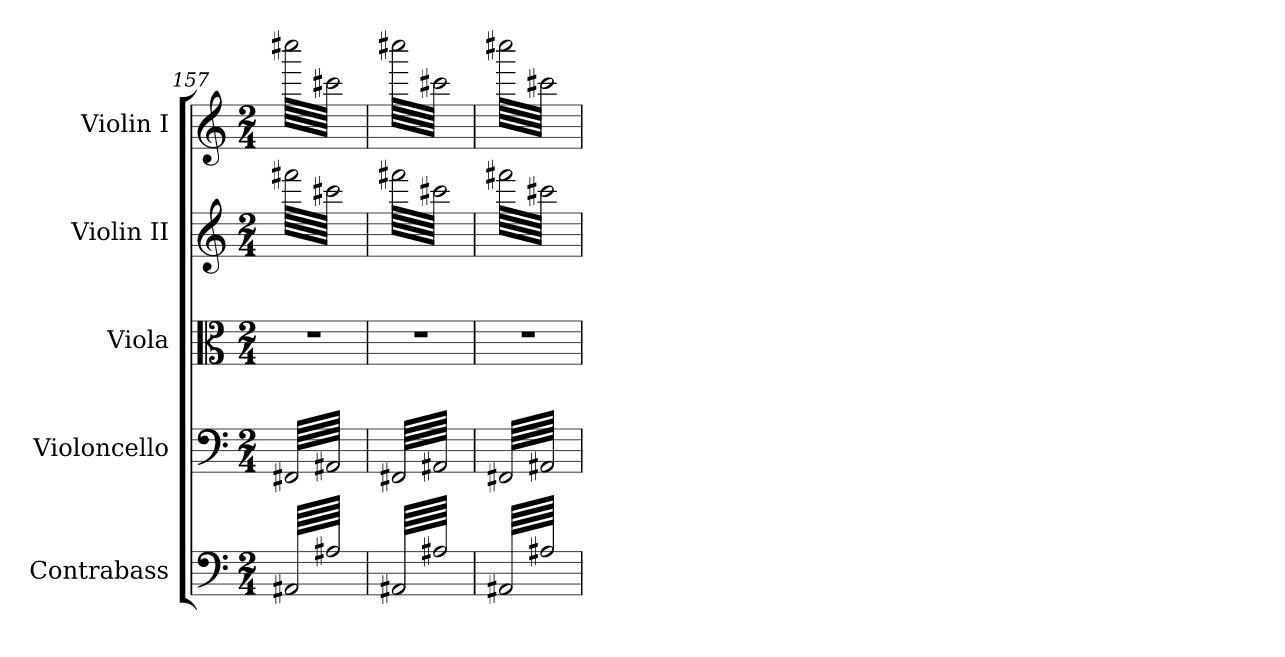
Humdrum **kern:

**kern	**kern	**kern	**kern	**kern
*part5	*part4	*part3	*part2	*part1
*staff5	*staff4	*staff3	*staff2	*staff1
*I"Contrabass	*I"Violoncello	*I"Viola	*I"Violin II	*I"Violin I
*I'Cb.	*I'Vc.	*I'Vla.	*I'Vln. II	*I'Vln. I
*clefF4	*clefF4	*clefC3	*clefG2	*clefG2
*ITrd7c12	*	*	*	*
*k[]	*k[]	*k[]	*k[]	*k[]
*M2/4	*M2/4	*M2/4	*M2/4	*M2/4
=157	=157	=157	=157	=157
*tremolo	*	*	*	*
*	*tremolo	*	*	*
*	*	*	*tremolo	*
*	*	*	*	*tremolo
64AAA#X/LLLL	64FF#X/LLLL	2r	64fff#X\LLLL	64cccc#X\LLLL
64AA#X\	64AA#X/	.	64ccc#X\	64ccc#X\
64AAA#X/	64FF#X/	.	64fff#X\	64cccc#X\
64AA#X\	64AA#X/	.	64ccc#X\	64ccc#X\
64AAA#X/	64FF#X/	.	64fff#X\	64cccc#X\
64AA#X\	64AA#X/	.	64ccc#X\	64ccc#X\
64AAA#X/	64FF#X/	.	64fff#X\	64cccc#X\
64AA#X\	64AA#X/	.	64ccc#X\	64ccc#X\
64AAA#X/	64FF#X/	.	64fff#X\	64cccc#X\
64AA#X\	64AA#X/	.	64ccc#X\	64ccc#X\
64AAA#X/	64FF#X/	.	64fff#X\	64cccc#X\
64AA#X\	64AA#X/	.	64ccc#X\	64ccc#X\
64AAA#X/	64FF#X/	.	64fff#X\	64cccc#X\
64AA#X\	64AA#X/	.	64ccc#X\	64ccc#X\
64AAA#X/	64FF#X/	.	64fff#X\	64cccc#X\
64AA#X\	64AA#X/	.	64ccc#X\	64ccc#X\
64AAA#X/	64FF#X/	.	64fff#X\	64cccc#X\
64AA#X\	64AA#X/	.	64ccc#X\	64ccc#X\
64AAA#X/	64FF#X/	.	64fff#X\	64cccc#X\
64AA#X\	64AA#X/	.	64ccc#X\	64ccc#X\
64AAA#X/	64FF#X/	.	64fff#X\	64cccc#X\
64AA#X\	64AA#X/	.	64ccc#X\	64ccc#X\
64AAA#X/	64FF#X/	.	64fff#X\	64cccc#X\
64AA#X\	64AA#X/	.	64ccc#X\	64ccc#X\
64AAA#X/	64FF#X/	.	64fff#X\	64cccc#X\
64AA#X\	64AA#X/	.	64ccc#X\	64ccc#X\
64AAA#X/	64FF#X/	.	64fff#X\	64cccc#X\
64AA#X\	64AA#X/	.	64ccc#X\	64ccc#X\
64AAA#X/	64FF#X/	.	64fff#X\	64cccc#X\
64AA#X\	64AA#X/	.	64ccc#X\	64ccc#X\
64AAA#X/	64FF#X/	.	64fff#X\	64cccc#X\
64AA#X\JJJJ	64AA#X/JJJJ	.	64ccc#X\JJJJ	64ccc#X\JJJJ
=158	=158	=158	=158	=158
64AAA#X/LLLL	64FF#X/LLLL	2r	64fff#X\LLLL	64cccc#X\LLLL
64AA#X\	64AA#X/	.	64ccc#X\	64ccc#X\
64AAA#X/	64FF#X/	.	64fff#X\	64cccc#X\
64AA#X\	64AA#X/	.	64ccc#X\	64ccc#X\
64AAA#X/	64FF#X/	.	64fff#X\	64cccc#X\
64AA#X\	64AA#X/	.	64ccc#X\	64ccc#X\
64AAA#X/	64FF#X/	.	64fff#X\	64cccc#X\
64AA#X\	64AA#X/	.	64ccc#X\	64ccc#X\
64AAA#X/	64FF#X/	.	64fff#X\	64cccc#X\
64AA#X\	64AA#X/	.	64ccc#X\	64ccc#X\
64AAA#X/	64FF#X/	.	64fff#X\	64cccc#X\
64AA#X\	64AA#X/	.	64ccc#X\	64ccc#X\
64AAA#X/	64FF#X/	.	64fff#X\	64cccc#X\
64AA#X\	64AA#X/	.	64ccc#X\	64ccc#X\
64AAA#X/	64FF#X/	.	64fff#X\	64cccc#X\
64AA#X\	64AA#X/	.	64ccc#X\	64ccc#X\
64AAA#X/	64FF#X/	.	64fff#X\	64cccc#X\
64AA#X\	64AA#X/	.	64ccc#X\	64ccc#X\
64AAA#X/	64FF#X/	.	64fff#X\	64cccc#X\
64AA#X\	64AA#X/	.	64ccc#X\	64ccc#X\
64AAA#X/	64FF#X/	.	64fff#X\	64cccc#X\
64AA#X\	64AA#X/	.	64ccc#X\	64ccc#X\
64AAA#X/	64FF#X/	.	64fff#X\	64cccc#X\
64AA#X\	64AA#X/	.	64ccc#X\	64ccc#X\
64AAA#X/	64FF#X/	.	64fff#X\	64cccc#X\
64AA#X\	64AA#X/	.	64ccc#X\	64ccc#X\
64AAA#X/	64FF#X/	.	64fff#X\	64cccc#X\
64AA#X\	64AA#X/	.	64ccc#X\	64ccc#X\
64AAA#X/	64FF#X/	.	64fff#X\	64cccc#X\
64AA#X\	64AA#X/	.	64ccc#X\	64ccc#X\
64AAA#X/	64FF#X/	.	64fff#X\	64cccc#X\
64AA#X\JJJJ	64AA#X/JJJJ	.	64ccc#X\JJJJ	64ccc#X\JJJJ
=159	=159	=159	=159	=159
64AAA#X/LLLL	64FF#X/LLLL	2r	64fff#X\LLLL	64cccc#X\LLLL
64AA#X\	64AA#X/	.	64ccc#X\	64ccc#X\
64AAA#X/	64FF#X/	.	64fff#X\	64cccc#X\
64AA#X\	64AA#X/	.	64ccc#X\	64ccc#X\
64AAA#X/	64FF#X/	.	64fff#X\	64cccc#X\
64AA#X\	64AA#X/	.	64ccc#X\	64ccc#X\
64AAA#X/	64FF#X/	.	64fff#X\	64cccc#X\
64AA#X\	64AA#X/	.	64ccc#X\	64ccc#X\
64AAA#X/	64FF#X/	.	64fff#X\	64cccc#X\
64AA#X\	64AA#X/	.	64ccc#X\	64ccc#X\
64AAA#X/	64FF#X/	.	64fff#X\	64cccc#X\
64AA#X\	64AA#X/	.	64ccc#X\	64ccc#X\
64AAA#X/	64FF#X/	.	64fff#X\	64cccc#X\
64AA#X\	64AA#X/	.	64ccc#X\	64ccc#X\
64AAA#X/	64FF#X/	.	64fff#X\	64cccc#X\
64AA#X\	64AA#X/	.	64ccc#X\	64ccc#X\
64AAA#X/	64FF#X/	.	64fff#X\	64cccc#X\
64AA#X\	64AA#X/	.	64ccc#X\	64ccc#X\
64AAA#X/	64FF#X/	.	64fff#X\	64cccc#X\
64AA#X\	64AA#X/	.	64ccc#X\	64ccc#X\
64AAA#X/	64FF#X/	.	64fff#X\	64cccc#X\
64AA#X\	64AA#X/	.	64ccc#X\	64ccc#X\
64AAA#X/	64FF#X/	.	64fff#X\	64cccc#X\
64AA#X\	64AA#X/	.	64ccc#X\	64ccc#X\
64AAA#X/	64FF#X/	.	64fff#X\	64cccc#X\
64AA#X\	64AA#X/	.	64ccc#X\	64ccc#X\
64AAA#X/	64FF#X/	.	64fff#X\	64cccc#X\
64AA#X\	64AA#X/	.	64ccc#X\	64ccc#X\
64AAA#X/	64FF#X/	.	64fff#X\	64cccc#X\
64AA#X\	64AA#X/	.	64ccc#X\	64ccc#X\
64AAA#X/	64FF#X/	.	64fff#X\	64cccc#X\
64AA#X\JJJJ	64AA#X/JJJJ	.	64ccc#X\JJJJ	64ccc#X\JJJJ
*	*	*	*	*Xtremolo
*	*	*	*Xtremolo	*
*	*Xtremolo	*	*	*
*Xtremolo	*	*	*	*
.	.	.	.	.
.	.	.	.	.
.	.	.	.	.
.	.	.	.	.
.	.	.	.	.
.	.	.	.	.
.	.	.	.	.
.	.	.	.	.
.	.	.	.	.
.	.	.	.	.
.	.	.	.	.
.	.	.	.	.
.	.	.	.	.
.	.	.	.	.
.	.	.	.	.
.	.	.	.	.
=	=	=	=	=
*-	*-	*-	*-	*-
